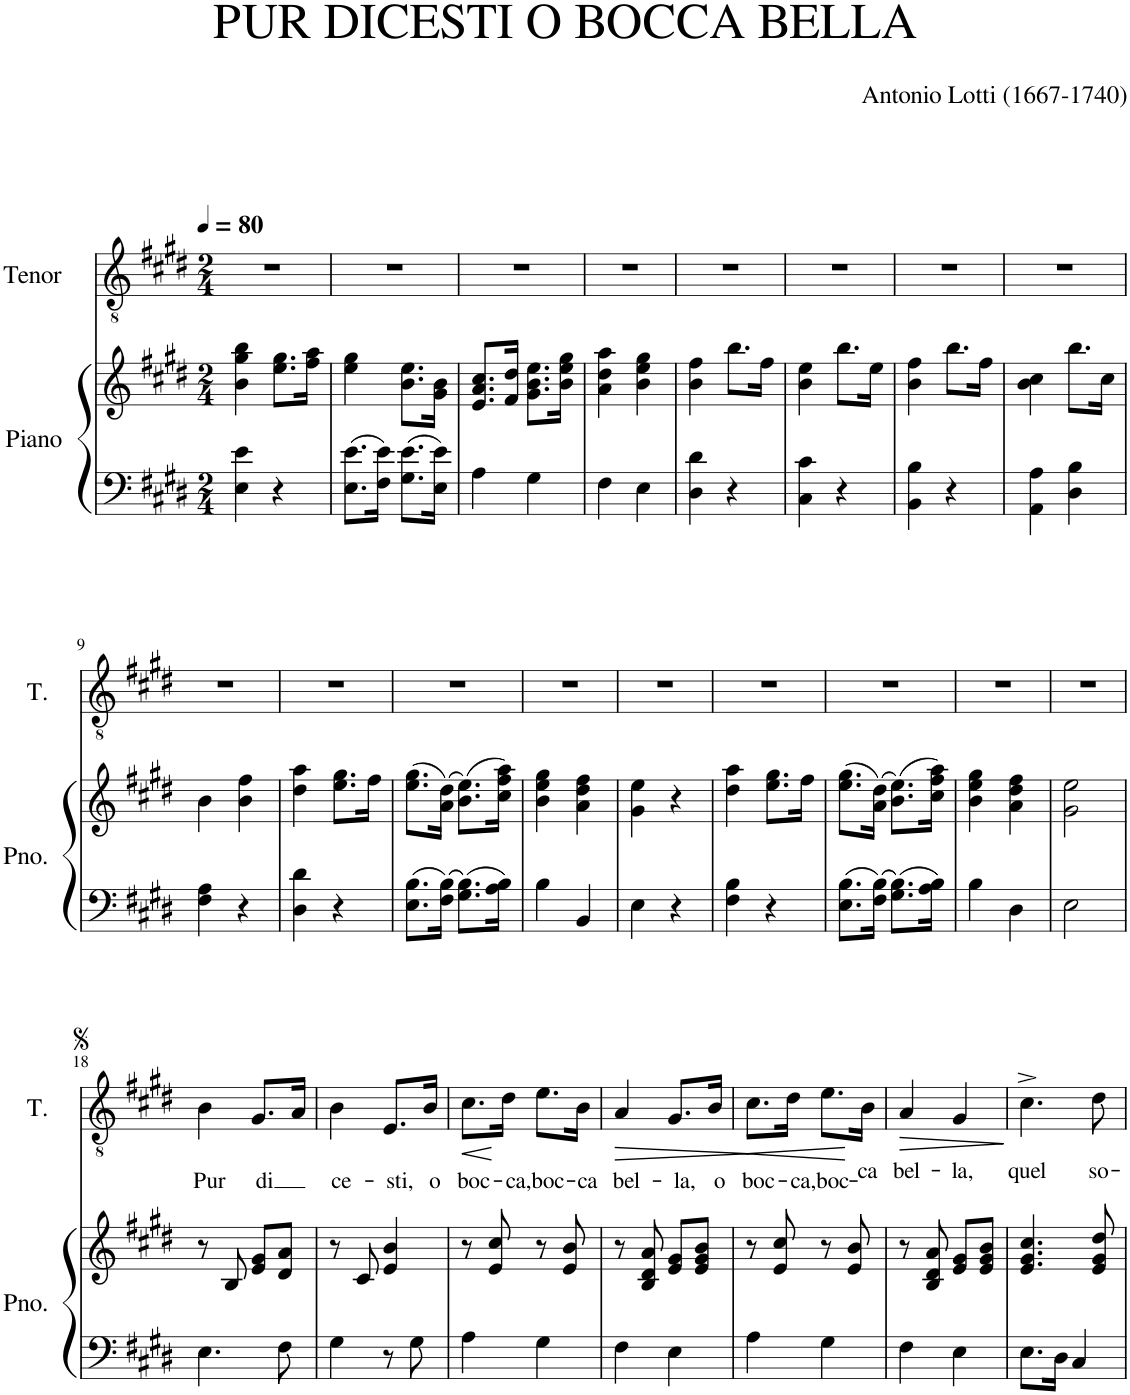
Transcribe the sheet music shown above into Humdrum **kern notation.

**kern	**kern	**kern	**text	**dynam
*part2	*part2	*part1	*part1	*part1
*staff3	*staff2	*staff1	*staff1	*staff1
*I"Piano	*	*I"Tenor	*	*
*I'Pno.	*	*I'T.	*	*
*clefF4	*clefG2	*clefGv2	*	*
*k[f#c#g#d#]	*k[f#c#g#d#]	*k[f#c#g#d#]	*	*
*M2/4	*M2/4	*M2/4	*	*
*MM80	*MM80	*MM80	*	*
=1	=1	=1	=1	=1
4E\ 4e\	4b\ 4gg#\ 4bb\	2r	.	.
4r	8.ee\ 8.gg#\L	.	.	.
.	16ff#\ 16aa\Jk	.	.	.
=2	=2	=2	=2	=2
8.E\ 8.e\L	4ee\ 4gg#\	2r	.	.
16F#\ 16e\Jk	.	.	.	.
8.G#\ 8.e\L	8.b\ 8.ee\L	.	.	.
16E\ 16e\Jk	16g#\ 16b\Jk	.	.	.
=3	=3	=3	=3	=3
4A\	8.e/ 8.a/ 8.cc#/L	2r	.	.
.	16f#/ 16dd#/Jk	.	.	.
4G#\	8.g#\ 8.b\ 8.ee\L	.	.	.
.	16b\ 16ee\ 16gg#\Jk	.	.	.
=4	=4	=4	=4	=4
4F#\	4a\ 4dd#\ 4aa\	2r	.	.
4E\	4b\ 4ee\ 4gg#\	.	.	.
=5	=5	=5	=5	=5
4D#\ 4d#\	4b\ 4ff#\	2r	.	.
4r	8.bb\L	.	.	.
.	16ff#\Jk	.	.	.
=6	=6	=6	=6	=6
4C#\ 4c#\	4b\ 4ee\	2r	.	.
4r	8.bb\L	.	.	.
.	16ee\Jk	.	.	.
=7	=7	=7	=7	=7
4BB\ 4B\	4b\ 4ff#\	2r	.	.
4r	8.bb\L	.	.	.
.	16ff#\Jk	.	.	.
=8	=8	=8	=8	=8
4AA\ 4A\	4b\ 4cc#\	2r	.	.
4D#\ 4B\	8.bb\L	.	.	.
.	16cc#\Jk	.	.	.
!!LO:LB:g=z
=9	=9	=9	=9	=9
4F#\ 4A\	4b\	2r	.	.
4r	4b\ 4ff#\	.	.	.
=10	=10	=10	=10	=10
4D#\ 4d#\	4dd#\ 4aa\	2r	.	.
4r	8.ee\ 8.gg#\L	.	.	.
.	16ff#\Jk	.	.	.
=11	=11	=11	=11	=11
8.E\ 8.B\L	(8.ee\ 8.gg#\L	2r	.	.
16F#\ 16B\Jk	(16a\ 16dd#\Jk)	.	.	.
8.G#\ 8.B\L	(8.b\ 8.ee\L)	.	.	.
16A\ 16B\Jk	16cc#\ 16ff#\ 16aa\Jk)	.	.	.
=12	=12	=12	=12	=12
4B\	4b\ 4ee\ 4gg#\	2r	.	.
4BB/	4a\ 4dd#\ 4ff#\	.	.	.
=13	=13	=13	=13	=13
4E\	4g#\ 4ee\	2r	.	.
4r	4r	.	.	.
=14	=14	=14	=14	=14
4F#\ 4B\	4dd#\ 4aa\	2r	.	.
4r	8.ee\ 8.gg#\L	.	.	.
.	16ff#\Jk	.	.	.
=15	=15	=15	=15	=15
8.E\ 8.B\L	(8.ee\ 8.gg#\L	2r	.	.
16F#\ 16B\Jk	(16a\ 16dd#\Jk)	.	.	.
8.G#\ 8.B\L	(8.b\ 8.ee\L)	.	.	.
16A\ 16B\Jk	16cc#\ 16ff#\ 16aa\Jk)	.	.	.
=16	=16	=16	=16	=16
4B\	4b\ 4ee\ 4gg#\	2r	.	.
4D#\	4a\ 4dd#\ 4ff#\	.	.	.
=17	=17	=17	=17	=17
2E\	2g#\ 2ee\	2r	.	.
!!LO:LB:g=z
=18	=18	=18	=18	=18
!	!	!	!LO:LY:b	!
4.E\	8r	4B\	Pur	.
.	8B/	.	.	.
!	!	!	!LO:LY:b	!
.	8e/ 8g#/L	8.G#/L	di	.
8F#\	8d#/ 8a/J	.	.	.
.	.	16A/Jk	.	.
=19	=19	=19	=19	=19
!	!	!	!LO:LY:b	!
4G#\	8r	4B\	ce-	.
.	8c#/	.	.	.
!	!	!	!LO:LY:b	!
8r	4e/ 4b/	8.E/L	-sti,	.
8G#\	.	.	.	.
!	!	!	!LO:LY:b	!
.	.	16B/Jk	o	.
=20	=20	=20	=20	=20
!	!	!	!LO:LY:b	!LO:HP:b
4A\	8r	8.c#\L	boc-	<
.	8e/ 8cc#/	.	.	.
!	!	!	!LO:LY:b	!
.	.	16d#\Jk	-ca,	[
!	!	!	!LO:LY:b	!
4G#\	8r	8.e\L	boc-	.
.	8e/ 8b/	.	.	.
!	!	!	!LO:LY:b	!
.	.	16B\Jk	-ca	.
=21	=21	=21	=21	=21
!	!	!	!LO:LY:b	!LO:HP:b
4F#\	8r	4A/	bel-	>
.	8B/ 8d#/ 8a/	.	.	.
!	!	!	!LO:LY:b	!
4E\	8e/ 8g#/L	8.G#/L	-la,	]
.	8e/ 8g#/ 8b/J	.	.	.
!	!	!	!LO:LY:b	!
.	.	16B/Jk	o	.
=22	=22	=22	=22	=22
!	!	!	!LO:LY:b	!LO:HP:b
4A\	8r	8.c#\L	boc-	<
.	8e/ 8cc#/	.	.	.
!	!	!	!LO:LY:b	!
.	.	16d#\Jk	-ca,	[
!	!	!	!LO:LY:b	!
4G#\	8r	8.e\L	boc-	.
.	8e/ 8b/	.	.	.
!	!	!	!LO:LY:b	!
.	.	16B\Jk	-ca	.
=23	=23	=23	=23	=23
!	!	!	!LO:LY:b	!LO:HP:b
4F#\	8r	4A/	bel-	>
.	8B/ 8d#/ 8a/	.	.	.
!	!	!	!LO:LY:b	!
4E\	8e/ 8g#/L	4G#/	-la,	]
.	8e/ 8g#/ 8b/J	.	.	.
=24	=24	=24	=24	=24
!	!	!	!LO:LY:b	!
8.E\L	4.e/ 4.g#/ 4.cc#/	4.c#^\	quel	.
16D#\Jk	.	.	.	.
4C#/	.	.	.	.
!	!	!	!LO:LY:b	!
.	8e/ 8g#/ 8dd#/	8d#\	so-	.
=	=	=	=	=
*-	*-	*-	*-	*-
